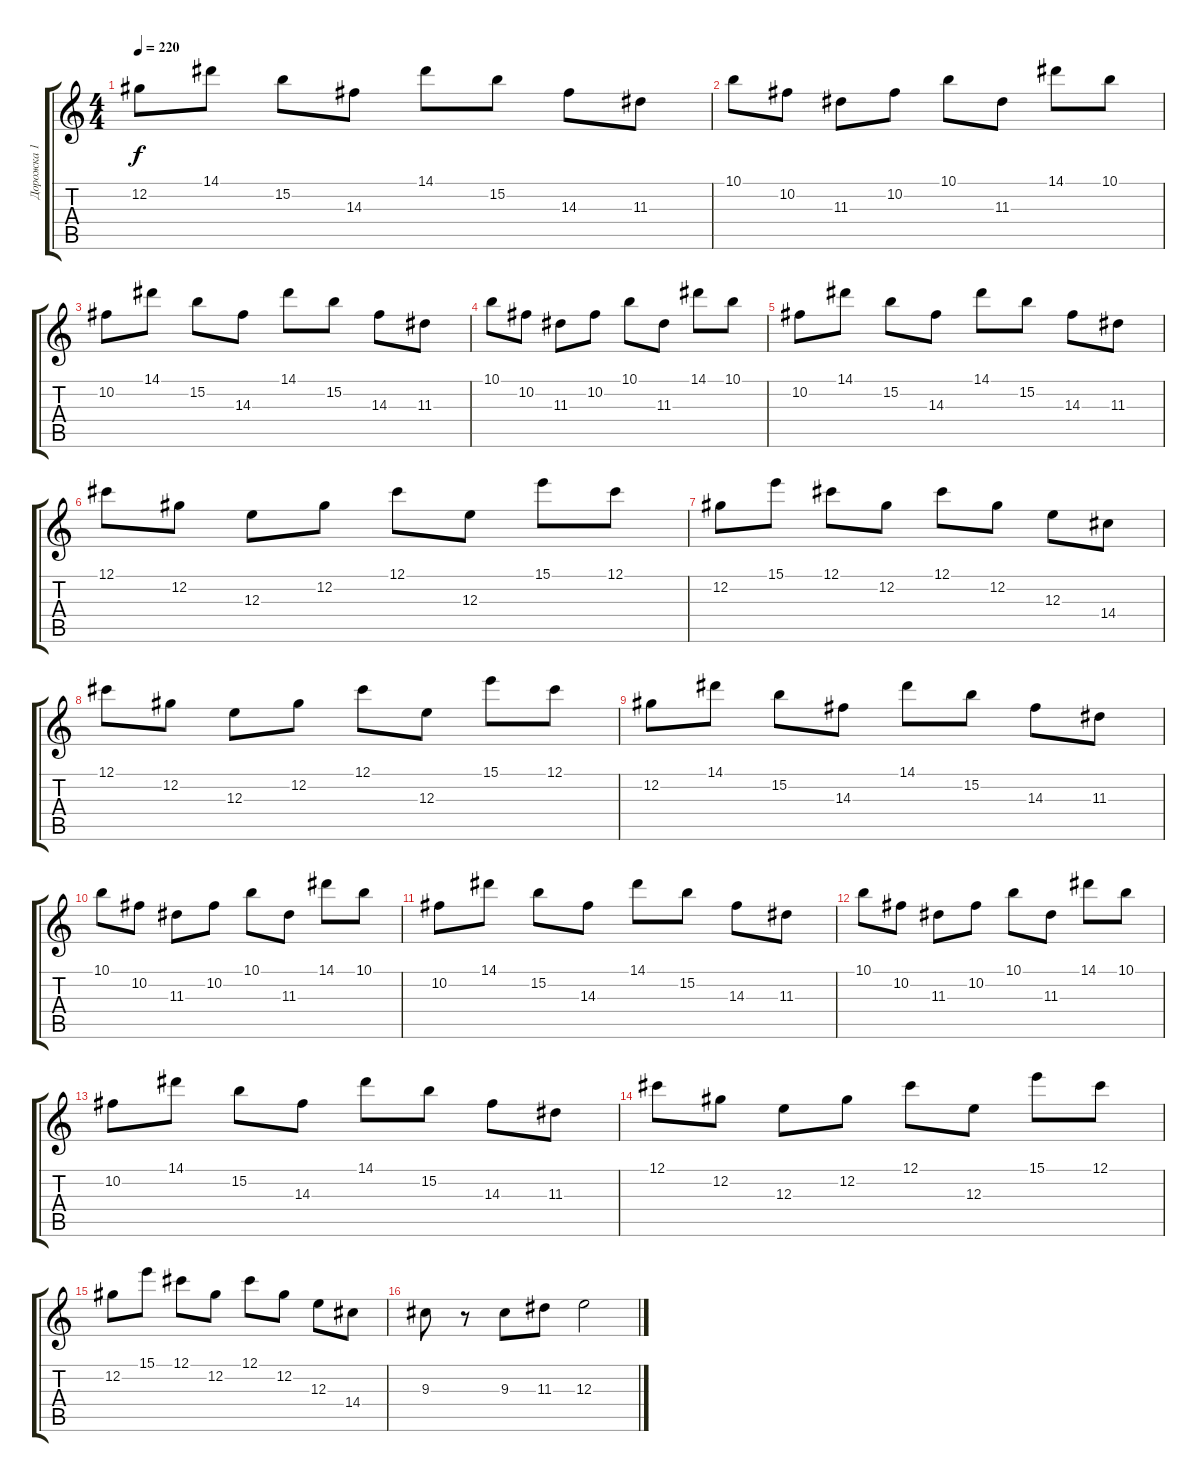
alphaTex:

\track ("Дорожка 1" "Дорожка 1") {instrument overdrivenguitar}
\staff {score tabs}
\tuning (Db4 Ab3 E3 B2 Gb2 Db2) {hide}
\ts (4 4)
\tempo 220
\clef g2
\ks c
12.2.8{dy f} 14.1.8 15.2.8 14.3.8 14.1.8 15.2.8 14.3.8 11.3.8 |
10.1.8 10.2.8 11.3.8 10.2.8 10.1.8 11.3.8 14.1.8 10.1.8 |
10.2.8 14.1.8 15.2.8 14.3.8 14.1.8 15.2.8 14.3.8 11.3.8 |
10.1.8 10.2.8 11.3.8 10.2.8 10.1.8 11.3.8 14.1.8 10.1.8 |
10.2.8 14.1.8 15.2.8 14.3.8 14.1.8 15.2.8 14.3.8 11.3.8 |
12.1.8 12.2.8 12.3.8 12.2.8 12.1.8 12.3.8 15.1.8 12.1.8 |
12.2.8 15.1.8 12.1.8 12.2.8 12.1.8 12.2.8 12.3.8 14.4.8 |
12.1.8{instrument overdrivenguitar} 12.2.8 12.3.8 12.2.8 12.1.8 12.3.8 15.1.8 12.1.8 |
12.2.8 14.1.8 15.2.8 14.3.8 14.1.8 15.2.8 14.3.8 11.3.8 |
10.1.8 10.2.8 11.3.8 10.2.8 10.1.8 11.3.8 14.1.8 10.1.8 |
10.2.8 14.1.8 15.2.8 14.3.8 14.1.8 15.2.8 14.3.8 11.3.8 |
10.1.8 10.2.8 11.3.8 10.2.8 10.1.8 11.3.8 14.1.8 10.1.8 |
10.2.8 14.1.8 15.2.8 14.3.8 14.1.8 15.2.8 14.3.8 11.3.8 |
12.1.8 12.2.8 12.3.8 12.2.8 12.1.8 12.3.8 15.1.8 12.1.8 |
12.2.8 15.1.8 12.1.8 12.2.8 12.1.8 12.2.8 12.3.8 14.4.8 |
9.3.8 r.8 9.3.8 11.3.8 12.3.2
